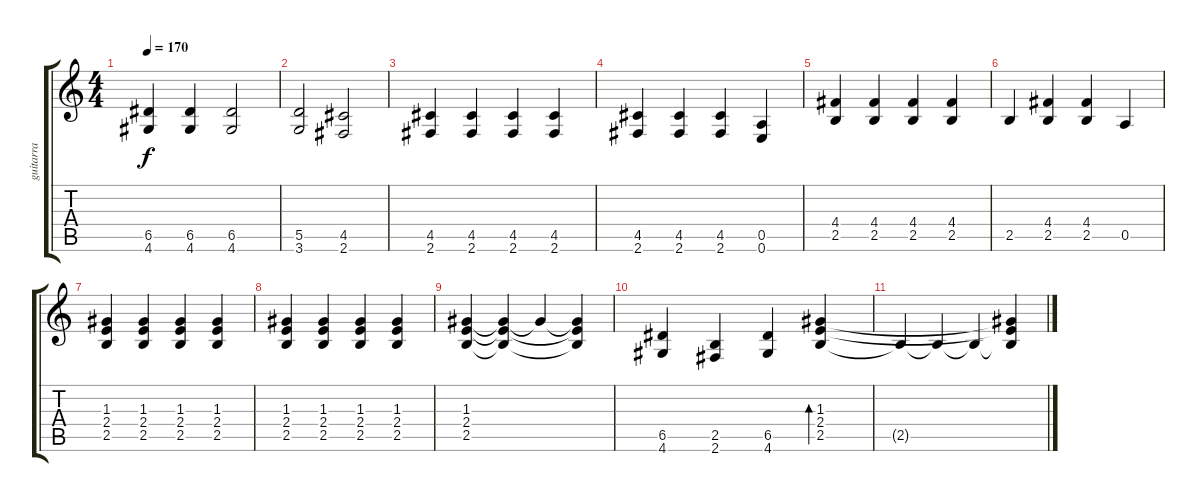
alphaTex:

\track ("guitarra" "guitarra") {instrument overdrivenguitar}
\staff {score tabs}
\tuning (E4 B3 G3 D3 A2 E2) {hide}
\ts (4 4)
\tempo 170
\clef g2
\ks c
(6.5 4.6).4{dy f} (6.5 4.6).4 (6.5 4.6).2 |
(5.5 3.6).2 (4.5 2.6).2 |
(4.5 2.6).4 (4.5 2.6).4 (4.5 2.6).4 (4.5 2.6).4 |
(4.5 2.6).4 (4.5 2.6).4 (4.5 2.6).4 (0.5 0.6).4 |
(4.4 2.5).4 (4.4 2.5).4 (4.4 2.5).4 (4.4 2.5).4 |
2.5.4 (4.4 2.5).4 (4.4 2.5).4 0.5.4 |
(1.3 2.4 2.5).4 (1.3 2.4 2.5).4 (1.3 2.4 2.5).4 (1.3 2.4 2.5).4 |
(1.3 2.4 2.5).4 (1.3 2.4 2.5).4 (1.3 2.4 2.5).4 (1.3 2.4 2.5).4 |
(1.3 2.4 2.5).4 (1.3{t} 2.4{t} 2.5{t}).4 1.3{t}.4 (1.3{t} 2.4{t} 2.5{t}).4 |
(6.5 4.6).4 (2.5 2.6).4 (6.5 4.6).4 (1.3 2.4 2.5).4{bd 120} |
2.5{t}.4 2.5{t}.4 2.5{t}.4 (1.3{t} 2.4{t} 2.5{t}).4
